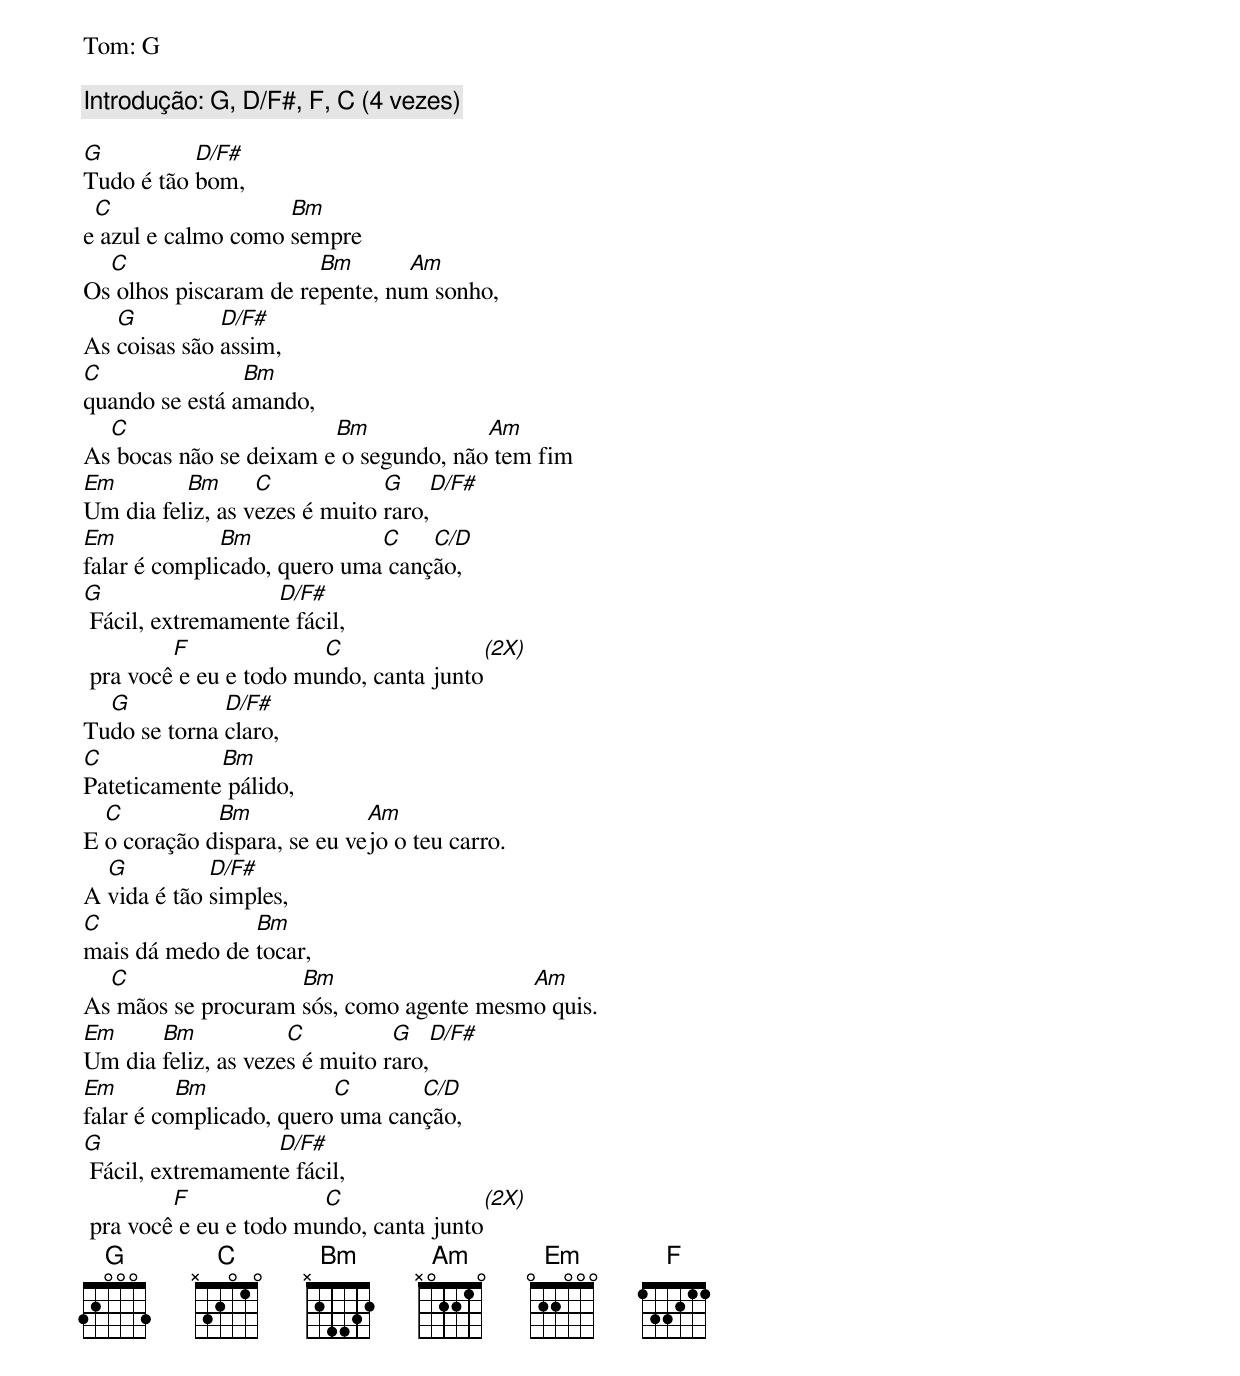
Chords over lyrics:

Tom: G

Introdução: G, D/F#, F, C (4 vezes)

G          D/F#
Tudo é tão bom,
 C                  Bm
e azul e calmo como sempre
  C                    Bm       Am
Os olhos piscaram de repente, num sonho,
   G          D/F#
As coisas são assim,
C               Bm
quando se está amando,
  C                     Bm             Am
As bocas não se deixam e o segundo, não tem fim
Em        Bm      C            G    D/F#
Um dia feliz, as vezes é muito raro,
Em            Bm             C    C/D
falar é complicado, quero uma canção,
G                  D/F#
 Fácil, extremamente fácil,
         F              C                (2X)
 pra você e eu e todo mundo, canta junto
  G           D/F#
Tudo se torna claro,
C            Bm
Pateticamente pálido,
  C          Bm              Am
E o coração dispara, se eu vejo o teu carro.
  G          D/F#
A vida é tão simples,
C               Bm
mais dá medo de tocar,
  C                 Bm                   Am
As mãos se procuram sós, como agente mesmo quis.
Em     Bm            C          G   D/F#
Um dia feliz, as vezes é muito raro,
Em        Bm             C       C/D
falar é complicado, quero uma canção,
G                  D/F#
 Fácil, extremamente fácil,
         F              C                (2X)
 pra você e eu e todo mundo, canta junto
